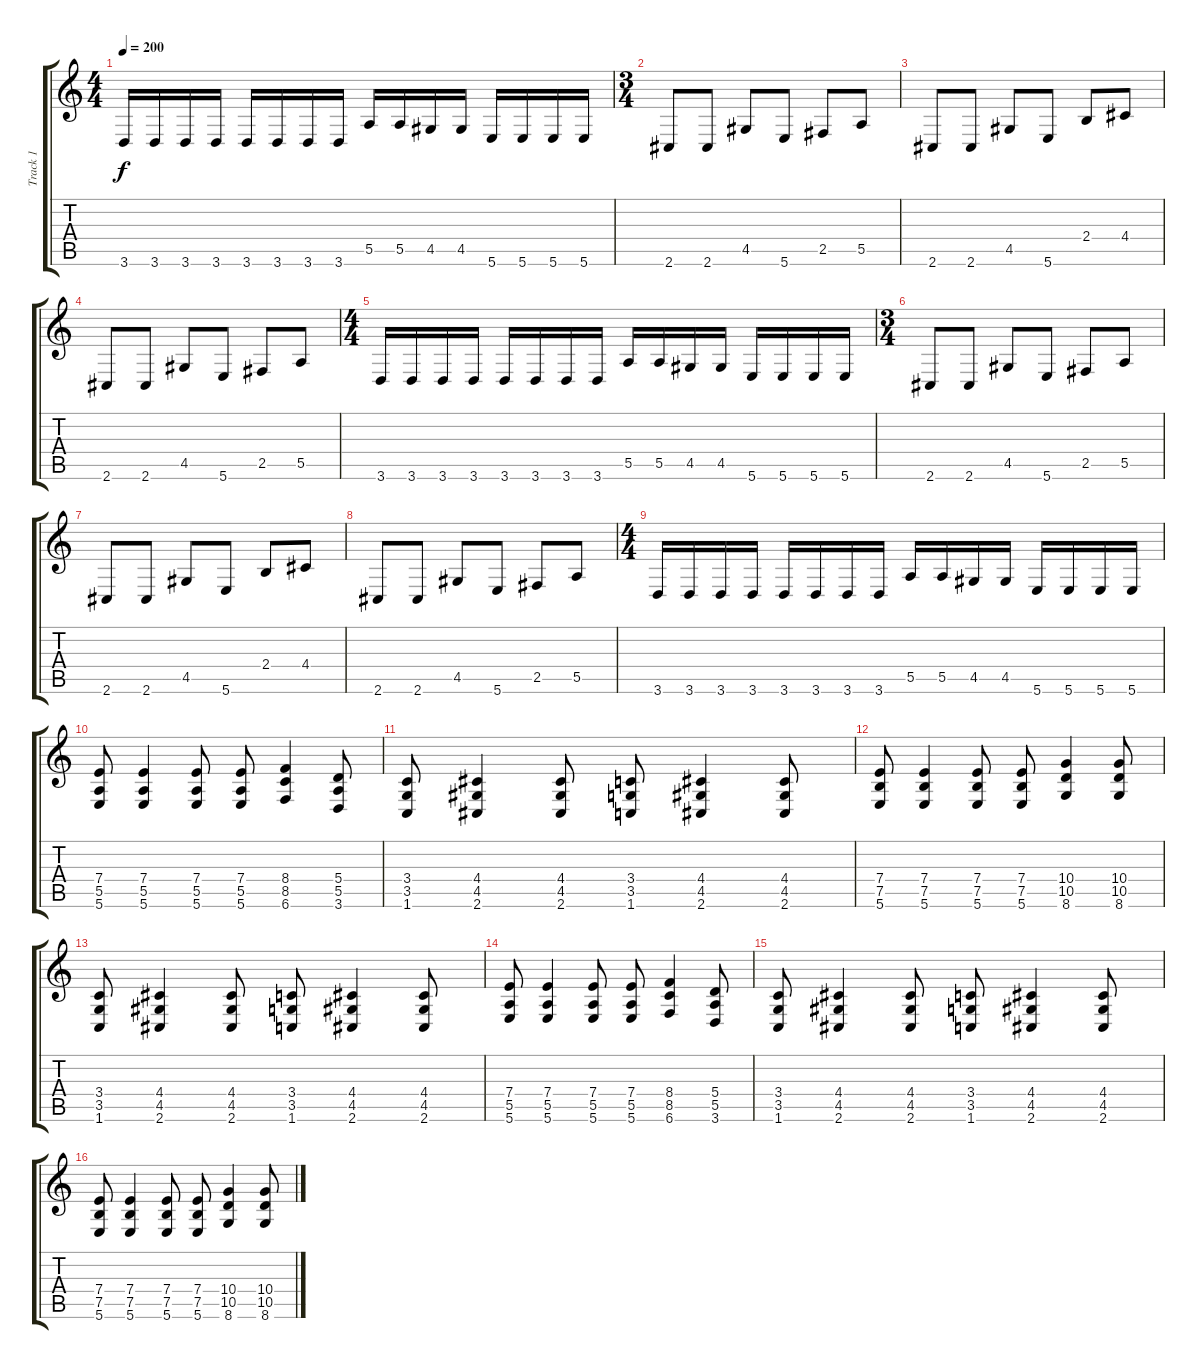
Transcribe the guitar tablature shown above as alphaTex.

\track ("Track 1" "Track 1") {instrument overdrivenguitar}
\staff {score tabs}
\tuning (B3 Gb3 D3 A2 E2 B1) {hide}
\ts (4 4)
\tempo 200
\clef g2
\ks c
3.6.16{dy f} 3.6.16 3.6.16 3.6.16 3.6.16 3.6.16 3.6.16 3.6.16 5.5.16 5.5.16 4.5.16 4.5.16 5.6.16 5.6.16 5.6.16 5.6.16 |
\ts (3 4)
2.6.8 2.6.8 4.5.8 5.6.8 2.5.8 5.5.8 |
2.6.8 2.6.8 4.5.8 5.6.8 2.4.8 4.4.8 |
2.6.8 2.6.8 4.5.8 5.6.8 2.5.8 5.5.8 |
\ts (4 4)
3.6.16 3.6.16 3.6.16 3.6.16 3.6.16 3.6.16 3.6.16 3.6.16 5.5.16 5.5.16 4.5.16 4.5.16 5.6.16 5.6.16 5.6.16 5.6.16 |
\ts (3 4)
2.6.8 2.6.8 4.5.8 5.6.8 2.5.8 5.5.8 |
2.6.8 2.6.8 4.5.8 5.6.8 2.4.8 4.4.8 |
2.6.8 2.6.8 4.5.8 5.6.8 2.5.8 5.5.8 |
\ts (4 4)
3.6.16 3.6.16 3.6.16 3.6.16 3.6.16 3.6.16 3.6.16 3.6.16 5.5.16 5.5.16 4.5.16 4.5.16 5.6.16 5.6.16 5.6.16 5.6.16 |
(7.4 5.5 5.6).8 (7.4 5.5 5.6).4 (7.4 5.5 5.6).8 (7.4 5.5 5.6).8 (8.4 8.5 6.6).4 (5.4 5.5 3.6).8 |
(3.4 3.5 1.6).8 (4.4 4.5 2.6).4 (4.4 4.5 2.6).8 (3.4 3.5 1.6).8 (4.4 4.5 2.6).4 (4.4 4.5 2.6).8 |
(7.4 7.5 5.6).8 (7.4 7.5 5.6).4 (7.4 7.5 5.6).8 (7.4 7.5 5.6).8 (10.4 10.5 8.6).4 (10.4 10.5 8.6).8 |
(3.4 3.5 1.6).8 (4.4 4.5 2.6).4 (4.4 4.5 2.6).8 (3.4 3.5 1.6).8 (4.4 4.5 2.6).4 (4.4 4.5 2.6).8 |
(7.4 5.5 5.6).8 (7.4 5.5 5.6).4 (7.4 5.5 5.6).8 (7.4 5.5 5.6).8 (8.4 8.5 6.6).4 (5.4 5.5 3.6).8 |
(3.4 3.5 1.6).8 (4.4 4.5 2.6).4 (4.4 4.5 2.6).8 (3.4 3.5 1.6).8 (4.4 4.5 2.6).4 (4.4 4.5 2.6).8 |
(7.4 7.5 5.6).8 (7.4 7.5 5.6).4 (7.4 7.5 5.6).8 (7.4 7.5 5.6).8 (10.4 10.5 8.6).4 (10.4 10.5 8.6).8
